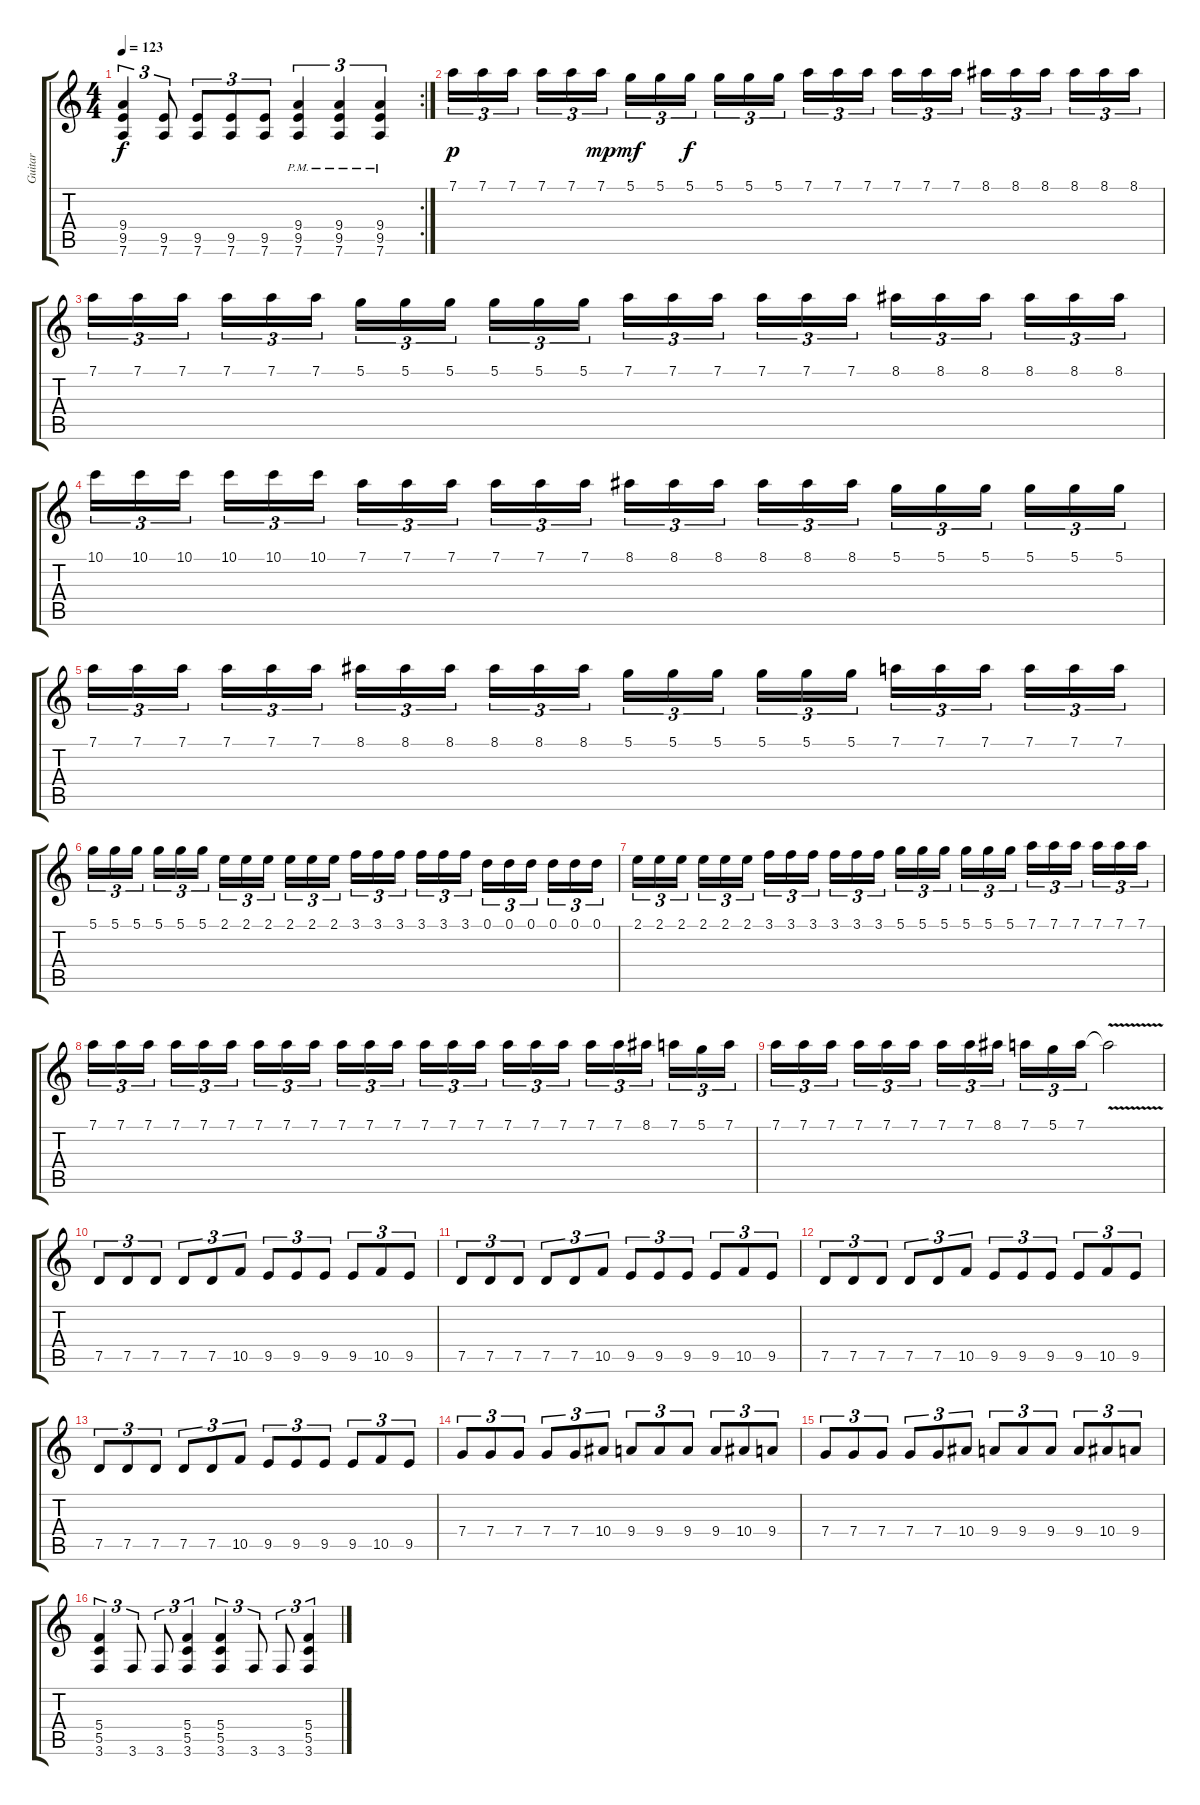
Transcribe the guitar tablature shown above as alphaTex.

\track ("Guitar " "Guitar ") {instrument overdrivenguitar}
\staff {score tabs}
\tuning (D4 A3 F3 C3 G2 D2) {hide}
\rc 2
\ts (4 4)
\tempo 123
\clef g2
\ks c
(9.4 9.5 7.6).4{tu (3 2) dy f} (9.5 7.6).8{tu (3 2)} (9.5 7.6).8{tu (3 2)} (9.5 7.6).8{tu (3 2)} (9.5 7.6).8{tu (3 2)} (9.4{pm} 9.5{pm} 7.6{pm}).4{tu (3 2)} (9.4{pm} 9.5{pm} 7.6{pm}).4{tu (3 2)} (9.4{pm} 9.5{pm} 7.6{pm}).4{tu (3 2)} |
7.1.16{tu (3 2) dy p} 7.1.16{tu (3 2)} 7.1.16{tu (3 2)} 7.1.16{tu (3 2)} 7.1.16{tu (3 2)} 7.1.16{tu (3 2) dy mp} 5.1.16{tu (3 2) dy mf} 5.1.16{tu (3 2)} 5.1.16{tu (3 2) dy f} 5.1.16{tu (3 2)} 5.1.16{tu (3 2)} 5.1.16{tu (3 2)} 7.1.16{tu (3 2)} 7.1.16{tu (3 2)} 7.1.16{tu (3 2)} 7.1.16{tu (3 2)} 7.1.16{tu (3 2)} 7.1.16{tu (3 2)} 8.1.16{tu (3 2)} 8.1.16{tu (3 2)} 8.1.16{tu (3 2)} 8.1.16{tu (3 2)} 8.1.16{tu (3 2)} 8.1.16{tu (3 2)} |
7.1.16{tu (3 2)} 7.1.16{tu (3 2)} 7.1.16{tu (3 2)} 7.1.16{tu (3 2)} 7.1.16{tu (3 2)} 7.1.16{tu (3 2)} 5.1.16{tu (3 2)} 5.1.16{tu (3 2)} 5.1.16{tu (3 2)} 5.1.16{tu (3 2)} 5.1.16{tu (3 2)} 5.1.16{tu (3 2)} 7.1.16{tu (3 2)} 7.1.16{tu (3 2)} 7.1.16{tu (3 2)} 7.1.16{tu (3 2)} 7.1.16{tu (3 2)} 7.1.16{tu (3 2)} 8.1.16{tu (3 2)} 8.1.16{tu (3 2)} 8.1.16{tu (3 2)} 8.1.16{tu (3 2)} 8.1.16{tu (3 2)} 8.1.16{tu (3 2)} |
10.1.16{tu (3 2)} 10.1.16{tu (3 2)} 10.1.16{tu (3 2)} 10.1.16{tu (3 2)} 10.1.16{tu (3 2)} 10.1.16{tu (3 2)} 7.1.16{tu (3 2)} 7.1.16{tu (3 2)} 7.1.16{tu (3 2)} 7.1.16{tu (3 2)} 7.1.16{tu (3 2)} 7.1.16{tu (3 2)} 8.1.16{tu (3 2)} 8.1.16{tu (3 2)} 8.1.16{tu (3 2)} 8.1.16{tu (3 2)} 8.1.16{tu (3 2)} 8.1.16{tu (3 2)} 5.1.16{tu (3 2)} 5.1.16{tu (3 2)} 5.1.16{tu (3 2)} 5.1.16{tu (3 2)} 5.1.16{tu (3 2)} 5.1.16{tu (3 2)} |
7.1.16{tu (3 2)} 7.1.16{tu (3 2)} 7.1.16{tu (3 2)} 7.1.16{tu (3 2)} 7.1.16{tu (3 2)} 7.1.16{tu (3 2)} 8.1.16{tu (3 2)} 8.1.16{tu (3 2)} 8.1.16{tu (3 2)} 8.1.16{tu (3 2)} 8.1.16{tu (3 2)} 8.1.16{tu (3 2)} 5.1.16{tu (3 2)} 5.1.16{tu (3 2)} 5.1.16{tu (3 2)} 5.1.16{tu (3 2)} 5.1.16{tu (3 2)} 5.1.16{tu (3 2)} 7.1.16{tu (3 2)} 7.1.16{tu (3 2)} 7.1.16{tu (3 2)} 7.1.16{tu (3 2)} 7.1.16{tu (3 2)} 7.1.16{tu (3 2)} |
5.1.16{tu (3 2)} 5.1.16{tu (3 2)} 5.1.16{tu (3 2)} 5.1.16{tu (3 2)} 5.1.16{tu (3 2)} 5.1.16{tu (3 2)} 2.1.16{tu (3 2)} 2.1.16{tu (3 2)} 2.1.16{tu (3 2)} 2.1.16{tu (3 2)} 2.1.16{tu (3 2)} 2.1.16{tu (3 2)} 3.1.16{tu (3 2)} 3.1.16{tu (3 2)} 3.1.16{tu (3 2)} 3.1.16{tu (3 2)} 3.1.16{tu (3 2)} 3.1.16{tu (3 2)} 0.1.16{tu (3 2)} 0.1.16{tu (3 2)} 0.1.16{tu (3 2)} 0.1.16{tu (3 2)} 0.1.16{tu (3 2)} 0.1.16{tu (3 2)} |
2.1.16{tu (3 2)} 2.1.16{tu (3 2)} 2.1.16{tu (3 2)} 2.1.16{tu (3 2)} 2.1.16{tu (3 2)} 2.1.16{tu (3 2)} 3.1.16{tu (3 2)} 3.1.16{tu (3 2)} 3.1.16{tu (3 2)} 3.1.16{tu (3 2)} 3.1.16{tu (3 2)} 3.1.16{tu (3 2)} 5.1.16{tu (3 2)} 5.1.16{tu (3 2)} 5.1.16{tu (3 2)} 5.1.16{tu (3 2)} 5.1.16{tu (3 2)} 5.1.16{tu (3 2)} 7.1.16{tu (3 2)} 7.1.16{tu (3 2)} 7.1.16{tu (3 2)} 7.1.16{tu (3 2)} 7.1.16{tu (3 2)} 7.1.16{tu (3 2)} |
7.1.16{tu (3 2)} 7.1.16{tu (3 2)} 7.1.16{tu (3 2)} 7.1.16{tu (3 2)} 7.1.16{tu (3 2)} 7.1.16{tu (3 2)} 7.1.16{tu (3 2)} 7.1.16{tu (3 2)} 7.1.16{tu (3 2)} 7.1.16{tu (3 2)} 7.1.16{tu (3 2)} 7.1.16{tu (3 2)} 7.1.16{tu (3 2)} 7.1.16{tu (3 2)} 7.1.16{tu (3 2)} 7.1.16{tu (3 2)} 7.1.16{tu (3 2)} 7.1.16{tu (3 2)} 7.1.16{tu (3 2)} 7.1.16{tu (3 2)} 8.1.16{tu (3 2)} 7.1.16{tu (3 2)} 5.1.16{tu (3 2)} 7.1.16{tu (3 2)} |
7.1.16{tu (3 2)} 7.1.16{tu (3 2)} 7.1.16{tu (3 2)} 7.1.16{tu (3 2)} 7.1.16{tu (3 2)} 7.1.16{tu (3 2)} 7.1.16{tu (3 2)} 7.1.16{tu (3 2)} 8.1.16{tu (3 2)} 7.1.16{tu (3 2)} 5.1.16{tu (3 2)} 7.1.16{tu (3 2)} 7.1{v t}.2 |
7.5.8{tu (3 2)} 7.5.8{tu (3 2)} 7.5.8{tu (3 2)} 7.5.8{tu (3 2)} 7.5.8{tu (3 2)} 10.5.8{tu (3 2)} 9.5.8{tu (3 2)} 9.5.8{tu (3 2)} 9.5.8{tu (3 2)} 9.5.8{tu (3 2)} 10.5.8{tu (3 2)} 9.5.8{tu (3 2)} |
7.5.8{tu (3 2)} 7.5.8{tu (3 2)} 7.5.8{tu (3 2)} 7.5.8{tu (3 2)} 7.5.8{tu (3 2)} 10.5.8{tu (3 2)} 9.5.8{tu (3 2)} 9.5.8{tu (3 2)} 9.5.8{tu (3 2)} 9.5.8{tu (3 2)} 10.5.8{tu (3 2)} 9.5.8{tu (3 2)} |
7.5.8{tu (3 2)} 7.5.8{tu (3 2)} 7.5.8{tu (3 2)} 7.5.8{tu (3 2)} 7.5.8{tu (3 2)} 10.5.8{tu (3 2)} 9.5.8{tu (3 2)} 9.5.8{tu (3 2)} 9.5.8{tu (3 2)} 9.5.8{tu (3 2)} 10.5.8{tu (3 2)} 9.5.8{tu (3 2)} |
7.5.8{tu (3 2)} 7.5.8{tu (3 2)} 7.5.8{tu (3 2)} 7.5.8{tu (3 2)} 7.5.8{tu (3 2)} 10.5.8{tu (3 2)} 9.5.8{tu (3 2)} 9.5.8{tu (3 2)} 9.5.8{tu (3 2)} 9.5.8{tu (3 2)} 10.5.8{tu (3 2)} 9.5.8{tu (3 2)} |
7.4.8{tu (3 2)} 7.4.8{tu (3 2)} 7.4.8{tu (3 2)} 7.4.8{tu (3 2)} 7.4.8{tu (3 2)} 10.4.8{tu (3 2)} 9.4.8{tu (3 2)} 9.4.8{tu (3 2)} 9.4.8{tu (3 2)} 9.4.8{tu (3 2)} 10.4.8{tu (3 2)} 9.4.8{tu (3 2)} |
7.4.8{tu (3 2)} 7.4.8{tu (3 2)} 7.4.8{tu (3 2)} 7.4.8{tu (3 2)} 7.4.8{tu (3 2)} 10.4.8{tu (3 2)} 9.4.8{tu (3 2)} 9.4.8{tu (3 2)} 9.4.8{tu (3 2)} 9.4.8{tu (3 2)} 10.4.8{tu (3 2)} 9.4.8{tu (3 2)} |
(5.4 5.5 3.6).4{tu (3 2)} 3.6.8{tu (3 2)} 3.6.8{tu (3 2)} (5.4 5.5 3.6).4{tu (3 2)} (5.4 5.5 3.6).4{tu (3 2)} 3.6.8{tu (3 2)} 3.6.8{tu (3 2)} (5.4 5.5 3.6).4{tu (3 2)}
